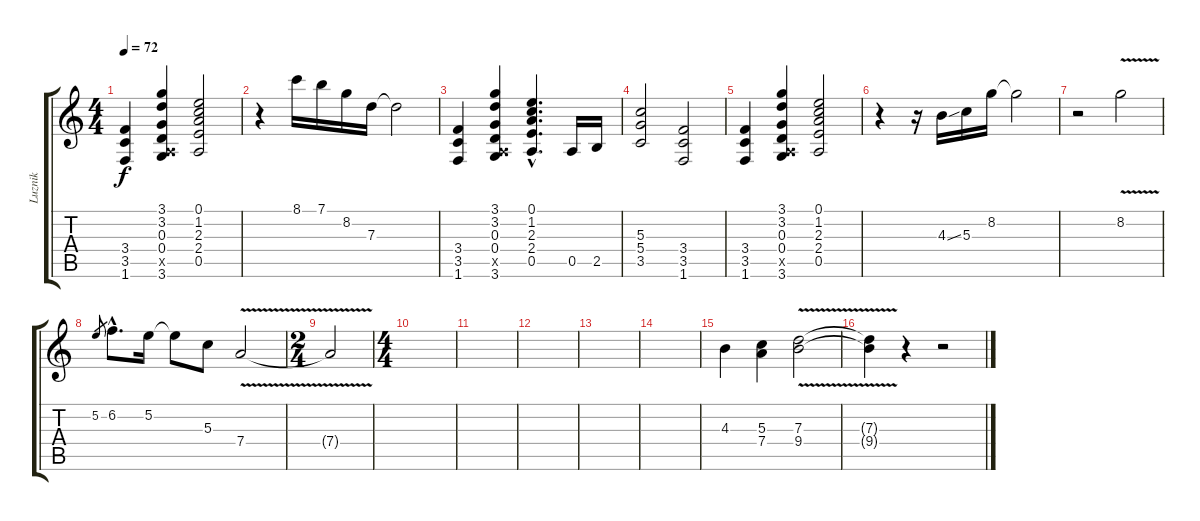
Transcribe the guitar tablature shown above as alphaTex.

\track ("Luznik" "Luznik") {instrument overdrivenguitar}
\staff {score tabs}
\tuning (E4 B3 G3 D3 A2 E2) {hide}
\ts (4 4)
\tempo 72
\clef g2
\ks c
(3.4 3.5 1.6).4{dy f} (3.1 3.2 0.3 0.4 0.5{x} 3.6).4 (0.1 1.2 2.3 2.4 0.5).2 |
r.4 8.1.16 7.1.16 8.2.16 7.3.16 7.3{t}.2 |
(3.4 3.5 1.6).4 (3.1 3.2 0.3 0.4 0.5{x} 3.6).4 (0.1{hac} 1.2{hac} 2.3{hac} 2.4{hac} 0.5{hac}).4{d} 0.5.16 2.5.16 |
(5.3 5.4 3.5).2 (3.4 3.5 1.6).2 |
(3.4 3.5 1.6).4 (3.1 3.2 0.3 0.4 0.5{x} 3.6).4 (0.1 1.2 2.3 2.4 0.5).2 |
r.4 r.16 4.3{ss}.16 5.3.16 8.2.16 8.2{t}.2 |
r.2 8.2{v}.2 |
5.2.8{gr} 6.2{hac}.8{d} 5.2.16 5.2{t}.8 5.3.8 7.4{v}.2 |
\ts (2 4)
7.4{t}.2 |
\ts (4 4)
|
|
|
|
|
4.3.4 (5.3 7.4).4 (7.3{v} 9.4{v}).2 |
(7.3{t} 9.4{t}).4 r.4 r.2
